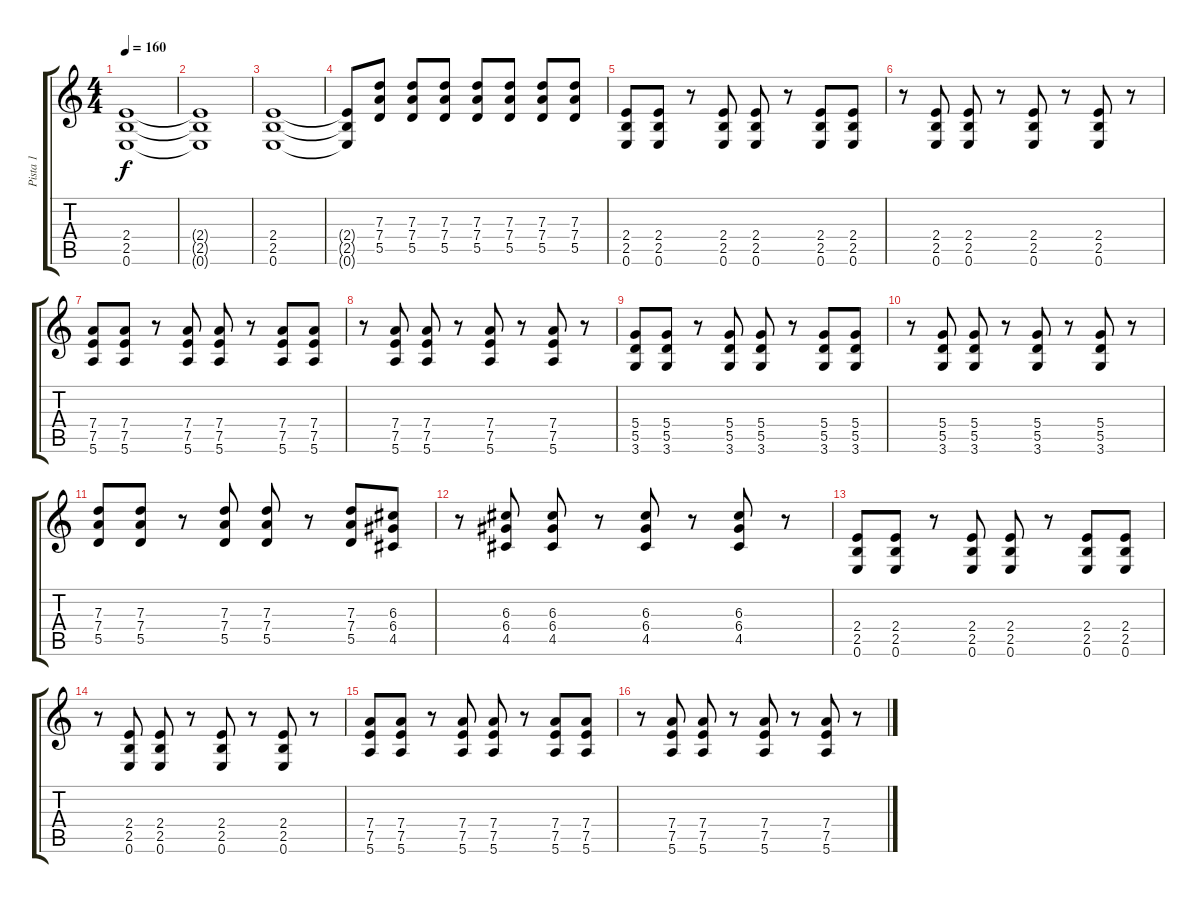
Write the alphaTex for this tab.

\track ("Pista 1" "Pista 1") {instrument electricguitarjazz}
\staff {score tabs}
\tuning (E4 B3 G3 D3 A2 E2) {hide}
\ts (4 4)
\tempo 160
\clef g2
\ks c
(2.4 2.5 0.6).1{dy f} |
(2.4{t} 2.5{t} 0.6{t}).1 |
(2.4 2.5 0.6).1 |
(2.4{t} 2.5{t} 0.6{t}).8 (7.3 7.4 5.5).8 (7.3 7.4 5.5).8 (7.3 7.4 5.5).8 (7.3 7.4 5.5).8 (7.3 7.4 5.5).8 (7.3 7.4 5.5).8 (7.3 7.4 5.5).8 |
(2.4 2.5 0.6).8 (2.4 2.5 0.6).8 r.8 (2.4 2.5 0.6).8 (2.4 2.5 0.6).8 r.8 (2.4 2.5 0.6).8 (2.4 2.5 0.6).8 |
r.8 (2.4 2.5 0.6).8 (2.4 2.5 0.6).8 r.8 (2.4 2.5 0.6).8 r.8 (2.4 2.5 0.6).8 r.8 |
(7.4 7.5 5.6).8 (7.4 7.5 5.6).8 r.8 (7.4 7.5 5.6).8 (7.4 7.5 5.6).8 r.8 (7.4 7.5 5.6).8 (7.4 7.5 5.6).8 |
r.8 (7.4 7.5 5.6).8 (7.4 7.5 5.6).8 r.8 (7.4 7.5 5.6).8 r.8 (7.4 7.5 5.6).8 r.8 |
(5.4 5.5 3.6).8 (5.4 5.5 3.6).8 r.8 (5.4 5.5 3.6).8 (5.4 5.5 3.6).8 r.8 (5.4 5.5 3.6).8 (5.4 5.5 3.6).8 |
r.8 (5.4 5.5 3.6).8 (5.4 5.5 3.6).8 r.8 (5.4 5.5 3.6).8 r.8 (5.4 5.5 3.6).8 r.8 |
(7.3 7.4 5.5).8 (7.3 7.4 5.5).8 r.8 (7.3 7.4 5.5).8 (7.3 7.4 5.5).8 r.8 (7.3 7.4 5.5).8 (6.3 6.4 4.5).8 |
r.8 (6.3 6.4 4.5).8 (6.3 6.4 4.5).8 r.8 (6.3 6.4 4.5).8 r.8 (6.3 6.4 4.5).8 r.8 |
(2.4 2.5 0.6).8 (2.4 2.5 0.6).8 r.8 (2.4 2.5 0.6).8 (2.4 2.5 0.6).8 r.8 (2.4 2.5 0.6).8 (2.4 2.5 0.6).8 |
r.8 (2.4 2.5 0.6).8 (2.4 2.5 0.6).8 r.8 (2.4 2.5 0.6).8 r.8 (2.4 2.5 0.6).8 r.8 |
(7.4 7.5 5.6).8 (7.4 7.5 5.6).8 r.8 (7.4 7.5 5.6).8 (7.4 7.5 5.6).8 r.8 (7.4 7.5 5.6).8 (7.4 7.5 5.6).8 |
r.8 (7.4 7.5 5.6).8 (7.4 7.5 5.6).8 r.8 (7.4 7.5 5.6).8 r.8 (7.4 7.5 5.6).8 r.8
